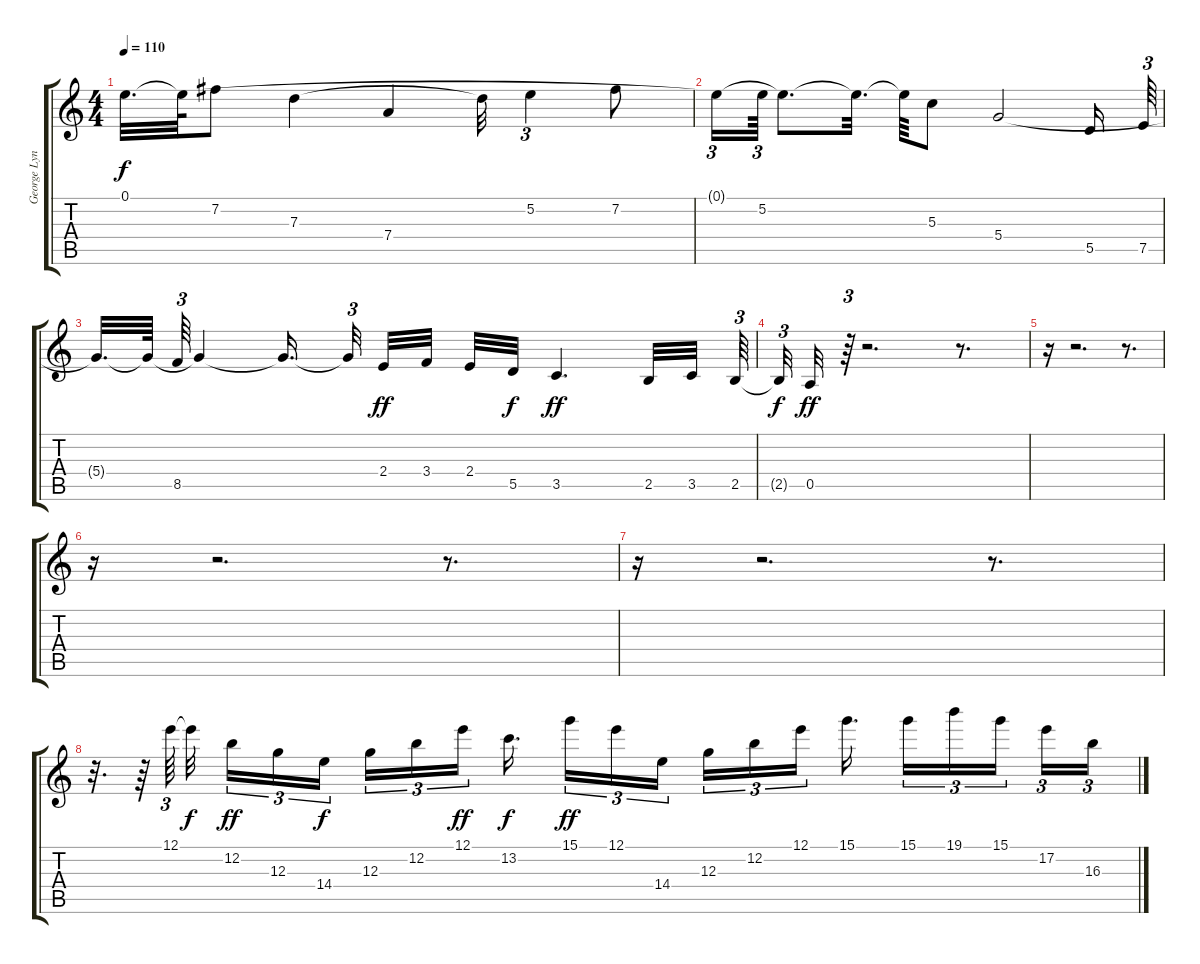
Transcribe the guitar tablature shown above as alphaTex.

\track ("George Lynch" "George Lyn") {instrument distortionguitar}
\staff {score tabs}
\tuning (E4 B3 G3 D3 A2 E2) {hide}
\ts (4 4)
\tempo 110
\clef g2
\ks c
0.1{t}.32{d dy f} 0.1{t}.64 7.2.8 7.3.4 7.4.4 7.3{t}.32 5.2.4{tu (3 2)} 7.2.8 |
0.1{t}.16{tu (3 2)} 5.2.64{tu (3 2)} 0.1{t}.8{d} 0.1{t}.32{d} 0.1{t}.64 5.3.8 5.4.2 5.5.16 7.5.64{tu (3 2)} |
5.4{t}.32{d} 5.4{t}.64 8.5.64{tu (3 2)} 5.4{t}.4 5.4{t}.16{d beam splitsecondary} 5.4{t}.32{tu (3 2) beam splitsecondary} 2.4.32{dy ff} 3.4.32 2.4.32 5.5.32{dy f} 3.5.4{d dy ff} 2.5.32 3.5.32 2.5.64{tu (3 2)} |
2.5{t}.32{tu (3 2) dy f} 0.5.32{dy ff} r.64{tu (3 2)} r.2{d} r.8{d} |
r.16 r.2{d} r.8{d} |
r.16 r.2{d} r.8{d} |
r.16 r.2{d} r.8{d} |
r.32{d} r.64 12.1.64{tu (3 2) beam splitsecondary} 12.1{t}.32{dy f beam splitsecondary} 12.2.16{tu (3 2) dy ff} 12.3.16{tu (3 2)} 14.4.16{tu (3 2) dy f beam splitsecondary} 12.3.16{tu (3 2)} 12.2.16{tu (3 2)} 12.1.16{tu (3 2) dy ff beam splitsecondary} 13.2.16{d dy f beam splitsecondary} 15.1.16{tu (3 2) dy ff} 12.1.16{tu (3 2)} 14.4.16{tu (3 2) beam splitsecondary} 12.3.16{tu (3 2)} 12.2.16{tu (3 2)} 12.1.16{tu (3 2) beam splitsecondary} 15.1.16{d} 15.1.16{tu (3 2)} 19.1.16{tu (3 2)} 15.1.16{tu (3 2) beam splitsecondary} 17.2.16{tu (3 2)} 16.3.16{tu (3 2)}
